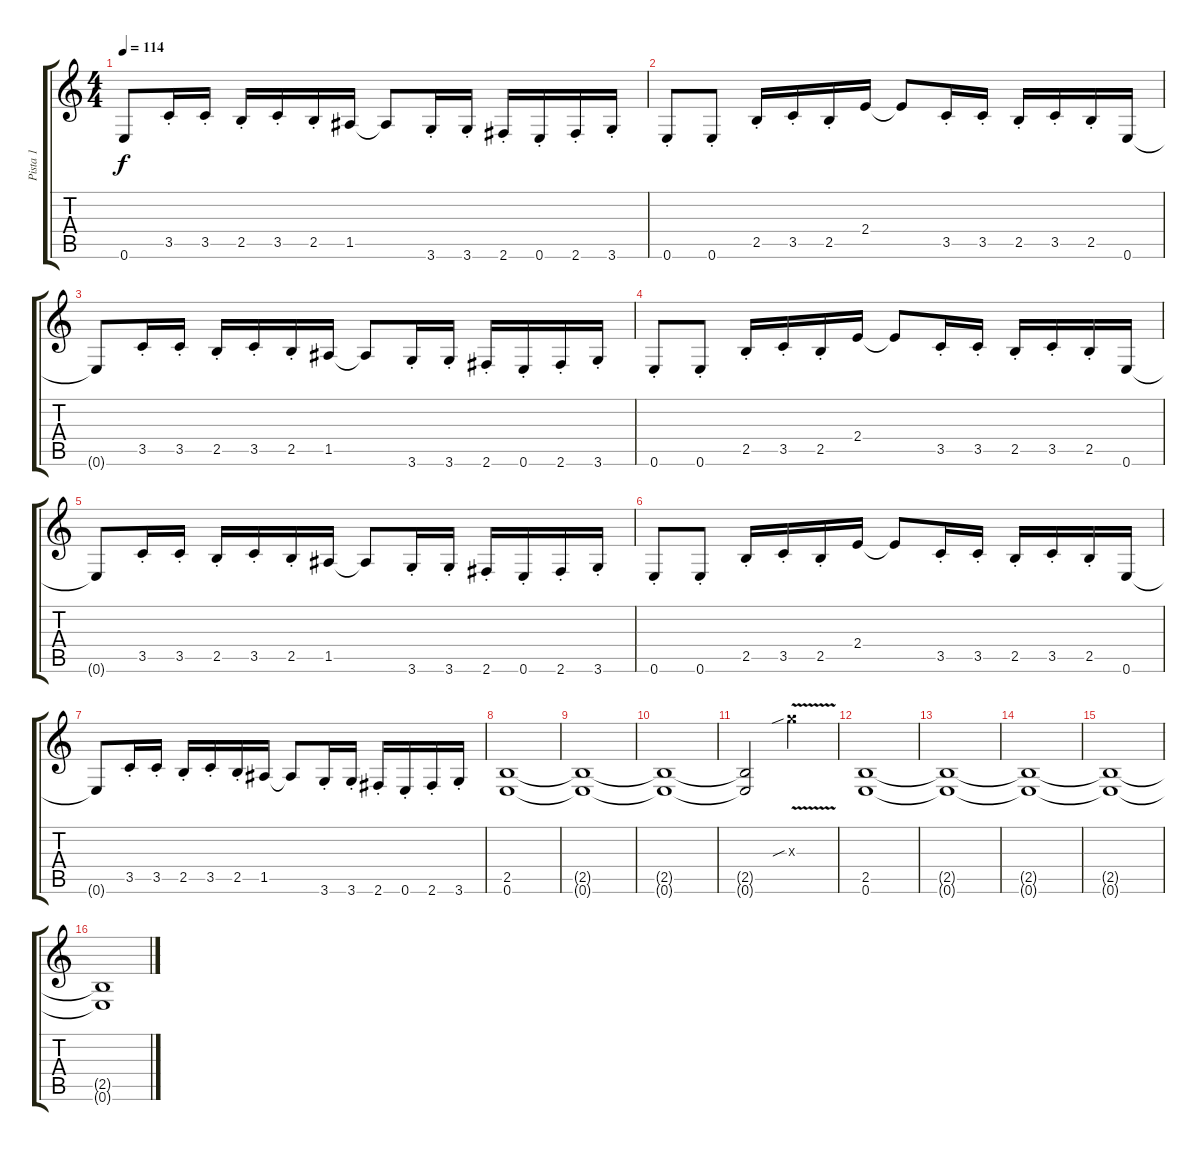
\track ("Pista 1" "Pista 1") {instrument overdrivenguitar}
\staff {score tabs}
\tuning (E4 B3 G3 D3 A2 E2) {hide}
\ts (4 4)
\tempo 114
\clef g2
\ks c
0.6{t}.8{dy f} 3.5{st}.16 3.5{st}.16 2.5{st}.16 3.5{st}.16 2.5{st}.16 1.5.16 1.5{t}.8 3.6{st}.16 3.6{st}.16 2.6{st}.16 0.6{st}.16 2.6{st}.16 3.6{st}.16 |
0.6{st}.8 0.6{st}.8 2.5{st}.16 3.5{st}.16 2.5{st}.16 2.4.16 2.4{t}.8 3.5{st}.16 3.5{st}.16 2.5{st}.16 3.5{st}.16 2.5{st}.16 0.6.16 |
0.6{t}.8 3.5{st}.16 3.5{st}.16 2.5{st}.16 3.5{st}.16 2.5{st}.16 1.5.16 1.5{t}.8 3.6{st}.16 3.6{st}.16 2.6{st}.16 0.6{st}.16 2.6{st}.16 3.6{st}.16 |
0.6{st}.8 0.6{st}.8 2.5{st}.16 3.5{st}.16 2.5{st}.16 2.4.16 2.4{t}.8 3.5{st}.16 3.5{st}.16 2.5{st}.16 3.5{st}.16 2.5{st}.16 0.6.16 |
0.6{t}.8 3.5{st}.16 3.5{st}.16 2.5{st}.16 3.5{st}.16 2.5{st}.16 1.5.16 1.5{t}.8 3.6{st}.16 3.6{st}.16 2.6{st}.16 0.6{st}.16 2.6{st}.16 3.6{st}.16 |
0.6{st}.8 0.6{st}.8 2.5{st}.16 3.5{st}.16 2.5{st}.16 2.4.16 2.4{t}.8 3.5{st}.16 3.5{st}.16 2.5{st}.16 3.5{st}.16 2.5{st}.16 0.6.16 |
0.6{t}.8 3.5{st}.16 3.5{st}.16 2.5{st}.16 3.5{st}.16 2.5{st}.16 1.5.16 1.5{t}.8 3.6{st}.16 3.6{st}.16 2.6{st}.16 0.6{st}.16 2.6{st}.16 3.6{st}.16 |
(2.5 0.6).1 |
(2.5{t} 0.6{t}).1 |
(2.5{t} 0.6{t}).1 |
(2.5{t} 0.6{t}).2 12.3{v sib x}.2 |
(2.5 0.6).1 |
(2.5{t} 0.6{t}).1 |
(2.5{t} 0.6{t}).1 |
(2.5{t} 0.6{t}).1 |
(2.5{t} 0.6{t}).1
